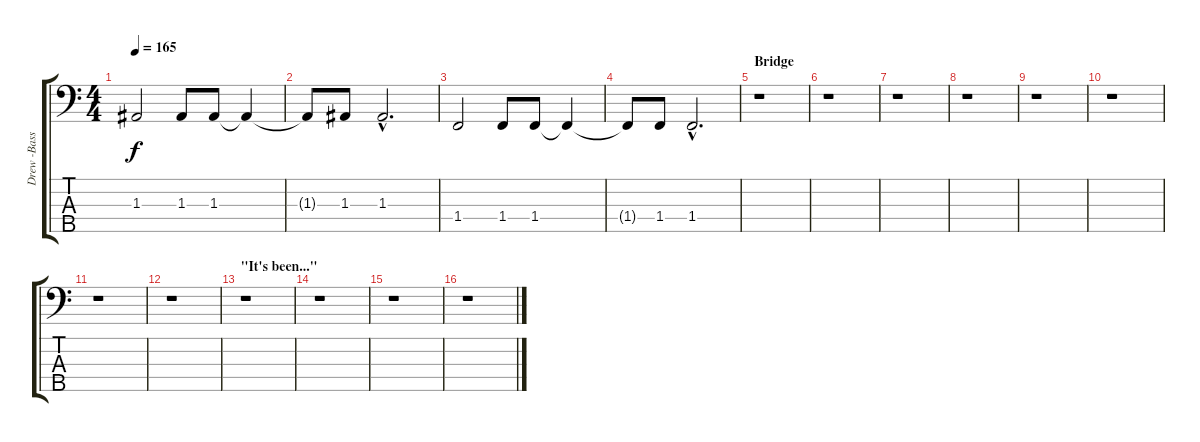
\track ("Drew -Bass" "Drew -Bass") {instrument electricbassfinger}
\staff {score tabs}
\tuning (G2 D2 A1 E1 B0) {hide}
\ts (4 4)
\tempo 165
\clef f4
\ks c
1.3.2{dy f} 1.3.8 1.3.8 1.3{t}.4 |
1.3{t}.8 1.3.8 1.3{hac}.2{d} |
1.4.2 1.4.8 1.4.8 1.4{t}.4 |
1.4{t}.8 1.4.8 1.4{hac}.2{d} |
\section ("" "Bridge")
r.1 |
r.1 |
r.1 |
r.1 |
r.1 |
r.1 |
r.1 |
r.1 |
\section ("" "\"It's been...\"")
r.1 |
r.1 |
r.1 |
r.1
